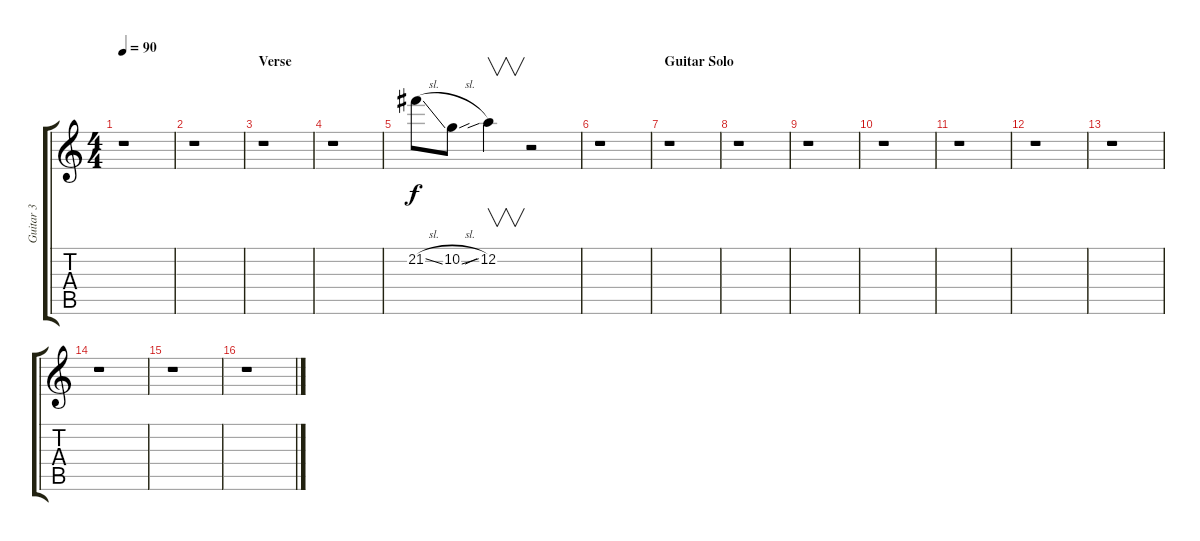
\track ("Guitar 3" "Guitar 3") {instrument electricguitarjazz}
\staff {score tabs}
\tuning (D4 A3 Gb3 D3 A2 D2) {hide}
\ts (4 4)
\tempo 90
\clef g2
\ks c
r.1{dy f} |
r.1 |
\section ("" "Verse")
r.1 |
r.1 |
21.2{sl}.8{volume 16 balance 8 instrument fretlessbass} 10.2{sl}.8 12.2{sib}.4{v} r.2 |
r.1 |
\section ("" "Guitar Solo")
r.1 |
r.1 |
r.1 |
r.1 |
r.1 |
r.1 |
r.1 |
r.1 |
r.1 |
r.1
